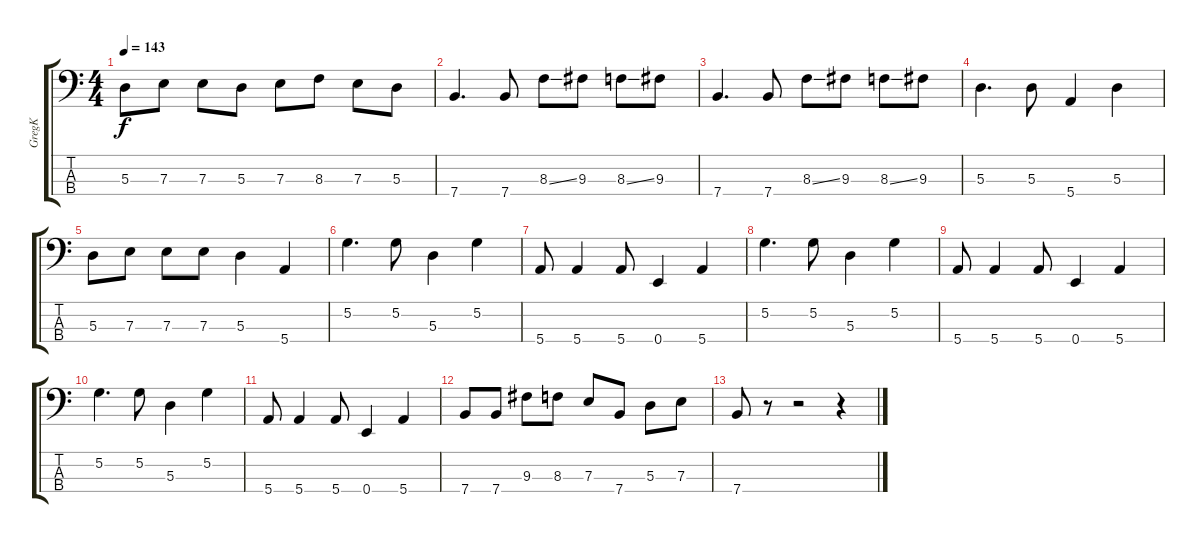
\track ("GregK" "GregK") {instrument electricbassfinger}
\staff {score tabs}
\tuning (G2 D2 A1 E1) {hide}
\ts (4 4)
\tempo 143
\clef f4
\ks c
5.3.8{dy f} 7.3.8 7.3.8 5.3.8 7.3.8 8.3.8 7.3.8 5.3.8 |
7.4.4{d} 7.4.8 8.3{ss}.8 9.3.8 8.3{ss}.8 9.3.8 |
7.4.4{d} 7.4.8 8.3{ss}.8 9.3.8 8.3{ss}.8 9.3.8 |
5.3.4{d} 5.3.8 5.4.4 5.3.4 |
5.3.8 7.3.8 7.3.8 7.3.8 5.3.4 5.4.4 |
5.2.4{d} 5.2.8 5.3.4 5.2.4 |
5.4.8 5.4.4 5.4.8 0.4.4 5.4.4 |
5.2.4{d} 5.2.8 5.3.4 5.2.4 |
5.4.8 5.4.4 5.4.8 0.4.4 5.4.4 |
5.2.4{d} 5.2.8 5.3.4 5.2.4 |
5.4.8 5.4.4 5.4.8 0.4.4 5.4.4 |
7.4.8 7.4.8 9.3.8 8.3.8 7.3.8 7.4.8 5.3.8 7.3.8 |
7.4.8 r.8 r.2 r.4
